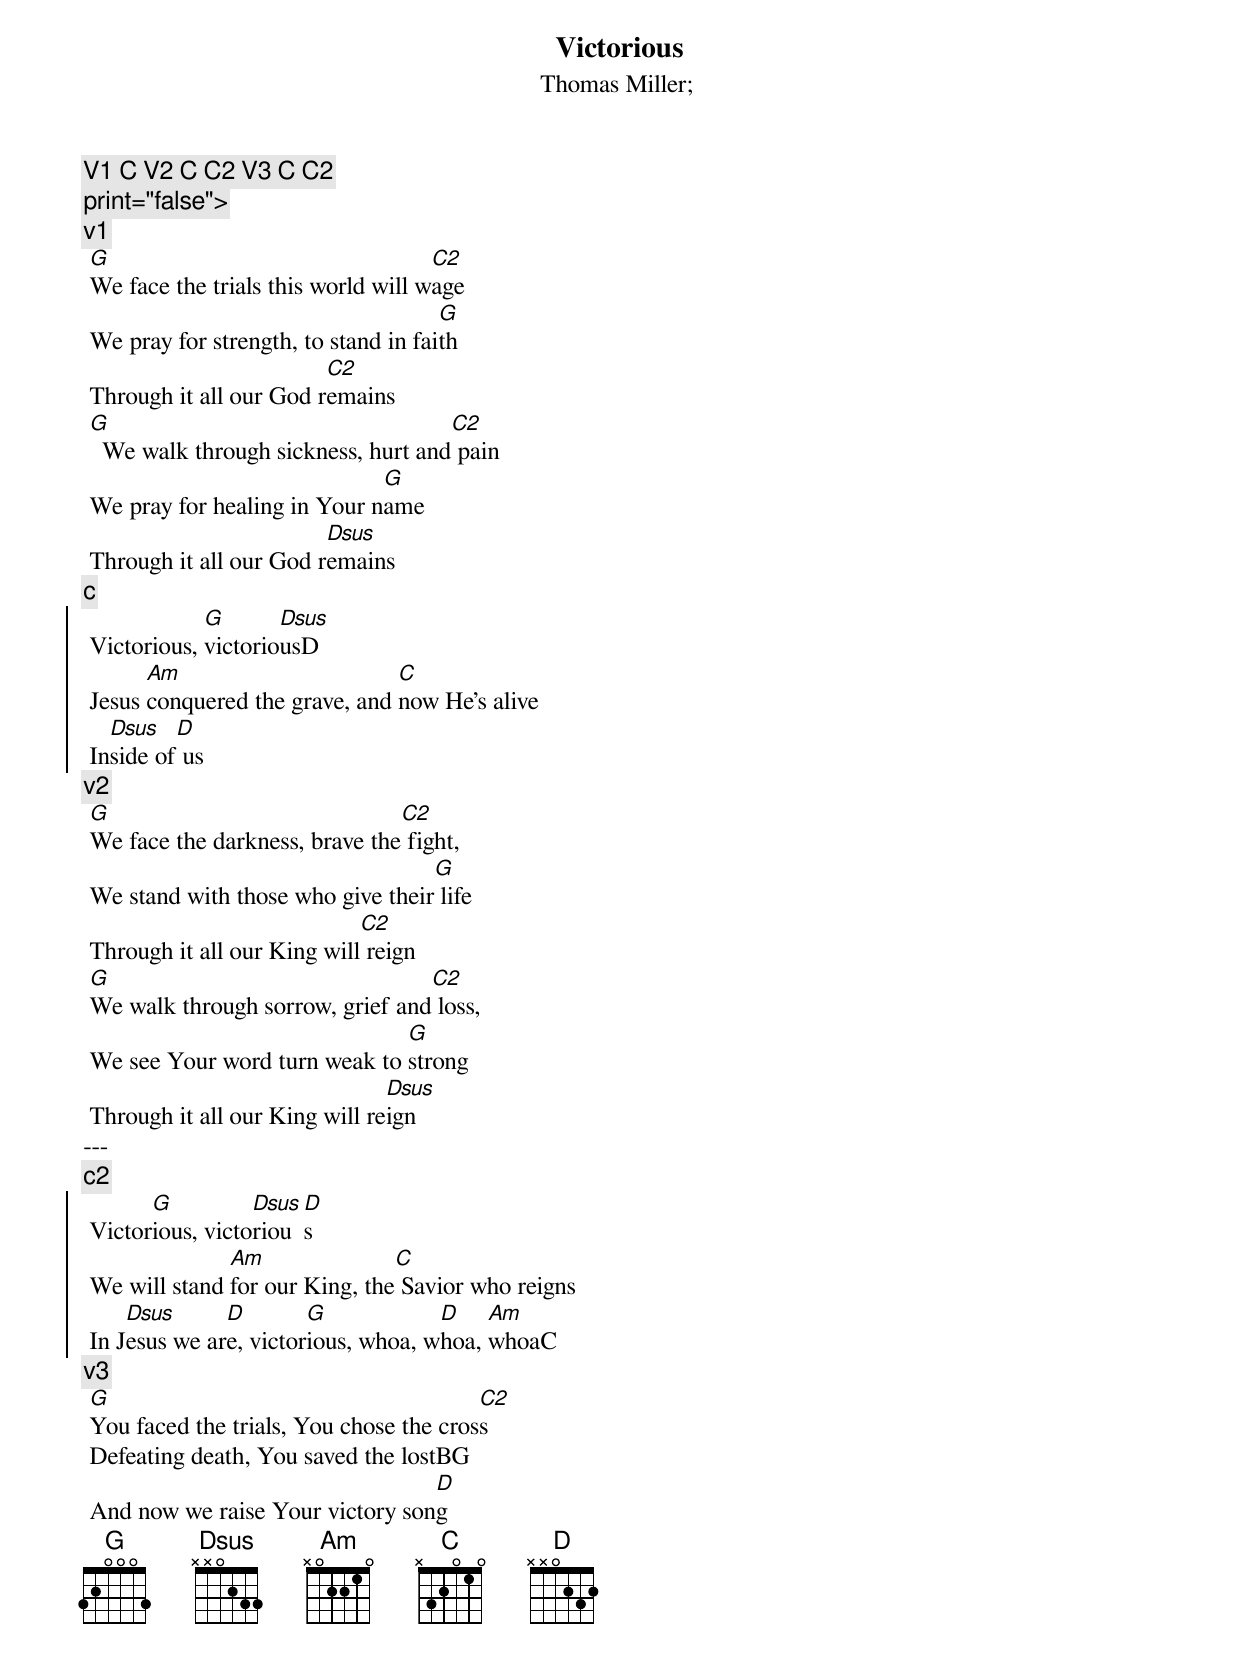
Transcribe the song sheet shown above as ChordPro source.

{title:Victorious}
{subtitle:Thomas Miller}
{subtitle:}
{comment:V1 C V2 C C2 V3 C C2}
{comment:}
{comment:print="false">}
{comment:v1}
 [G]We face the trials this world will w[C2]age
 We pray for strength, to stand in fai[G]th
 Through it all our God r[C2]emains
 [G]  We walk through sickness, hurt and[C2] pain
 We pray for healing in Your n[G]ame
 Through it all our God r[Dsus]emains
{comment:c}
{soc}
 Victorious, [G]victorio[Dsus]usD
 Jesus [Am]conquered the grave, and [C]now He's alive
 In[Dsus]side of[D] us
{eoc}
{comment:v2}
 [G]We face the darkness, brave the[C2] fight,
 We stand with those who give their[G] life
 Through it all our King will[C2] reign
 [G]We walk through sorrow, grief and[C2] loss,
 We see Your word turn weak to [G]strong
 Through it all our King will re[Dsus]ign
---
{comment:c2}
{soc}
 Victor[G]ious, victo[Dsus]riou[D]s
 We will stand [Am]for our King, the[C] Savior who reigns
 In J[Dsus]esus we ar[D]e, victor[G]ious, whoa, w[D]hoa, [Am]whoaC
{eoc}
{comment:v3}
 [G]You faced the trials, You chose the cros[C2]s
 Defeating death, You saved the lostBG
 And now we raise Your victory son[D]g
